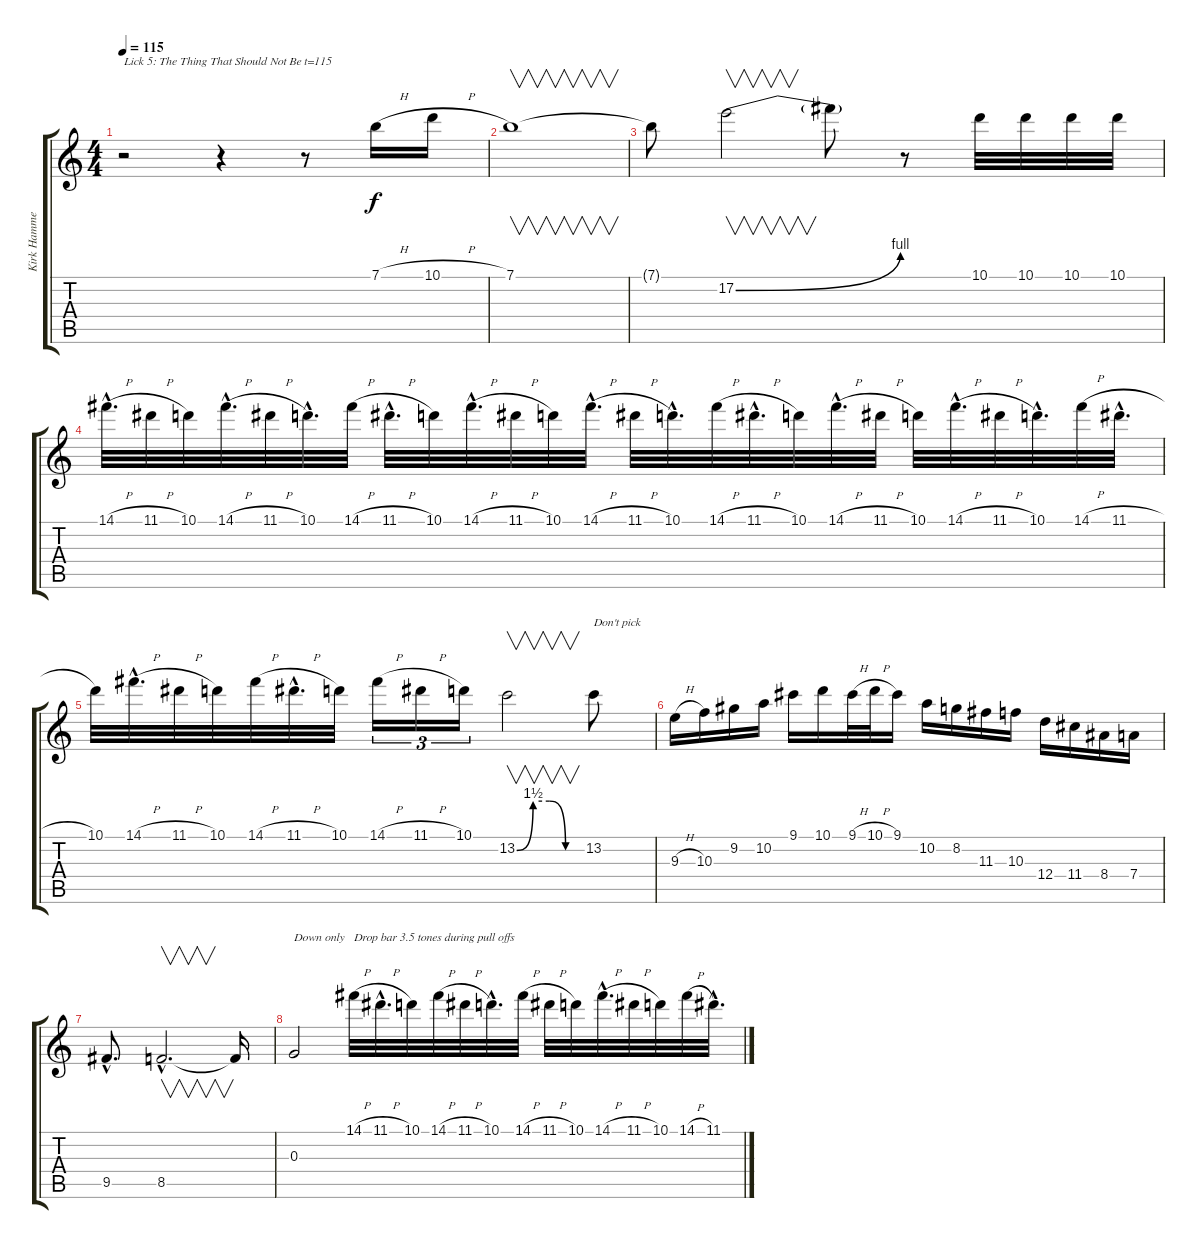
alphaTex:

\track ("Kirk Hammett" "Kirk Hamme") {instrument distortionguitar}
\staff {score tabs}
\tuning (E4 B3 G3 D3 A2 E2) {hide}
\ts (4 4)
\tempo 115
\clef g2
\ks c
r.2{txt "Lick 5: The Thing That Should Not Be t=115" dy f} r.4 r.8 7.1{h}.16 10.1{h}.16 |
7.1.1{v} |
7.1{t}.8 17.2{be (bend 0 0 60 4)}.2{v} 17.2{t}.8 r.8 10.1.32 10.1.32 10.1.32 10.1.32 |
14.1{h hac}.32{d} 11.1{h}.32 10.1.32 14.1{h hac}.32{d} 11.1{h}.32 10.1{hac}.32{d} 14.1{h}.32 11.1{h hac}.32{d} 10.1.32 14.1{h hac}.32{d} 11.1{h}.32 10.1.32 14.1{h hac}.32{d} 11.1{h}.32 10.1{hac}.32{d} 14.1{h}.32 11.1{h hac}.32{d} 10.1.32 14.1{h hac}.32{d} 11.1{h}.32 10.1.32 14.1{h hac}.32{d} 11.1{h}.32 10.1{hac}.32{d} 14.1{h}.32 11.1{h hac}.32{d} |
10.1.32 14.1{h hac}.32{d} 11.1{h}.32 10.1.32 14.1{h}.32 11.1{h hac}.32{d} 10.1.32 14.1{h}.16{tu (3 2)} 11.1{h}.16{tu (3 2)} 10.1.16{tu (3 2)} 13.2{be (custom 0 0 15 6 30 6 45 0 60 0)}.2{v} 13.2.8{txt "Don't pick"} |
9.3{h}.16 10.3.16 9.2.16 10.2.16 9.1.16 10.1.16 9.1{h}.32 10.1{h}.32 9.1.16 10.2.16 8.2.16 11.3.16 10.3.16 12.4.16 11.4.16 8.4.16 7.4.16 |
9.5{hac}.8{d} 8.5{hac}.2{v d} 8.5{t}.16 |
0.3.2{txt "Down only"} 14.1{h}.32{txt "Drop bar 3.5 tones during pull offs"} 11.1{h hac}.32{d} 10.1.32 14.1{h}.32 11.1{h}.32 10.1{hac}.32{d} 14.1{h}.32 11.1{h}.32 10.1.32 14.1{h hac}.32{d} 11.1{h}.32 10.1.32 14.1{h}.32 11.1{h hac}.32{d}
